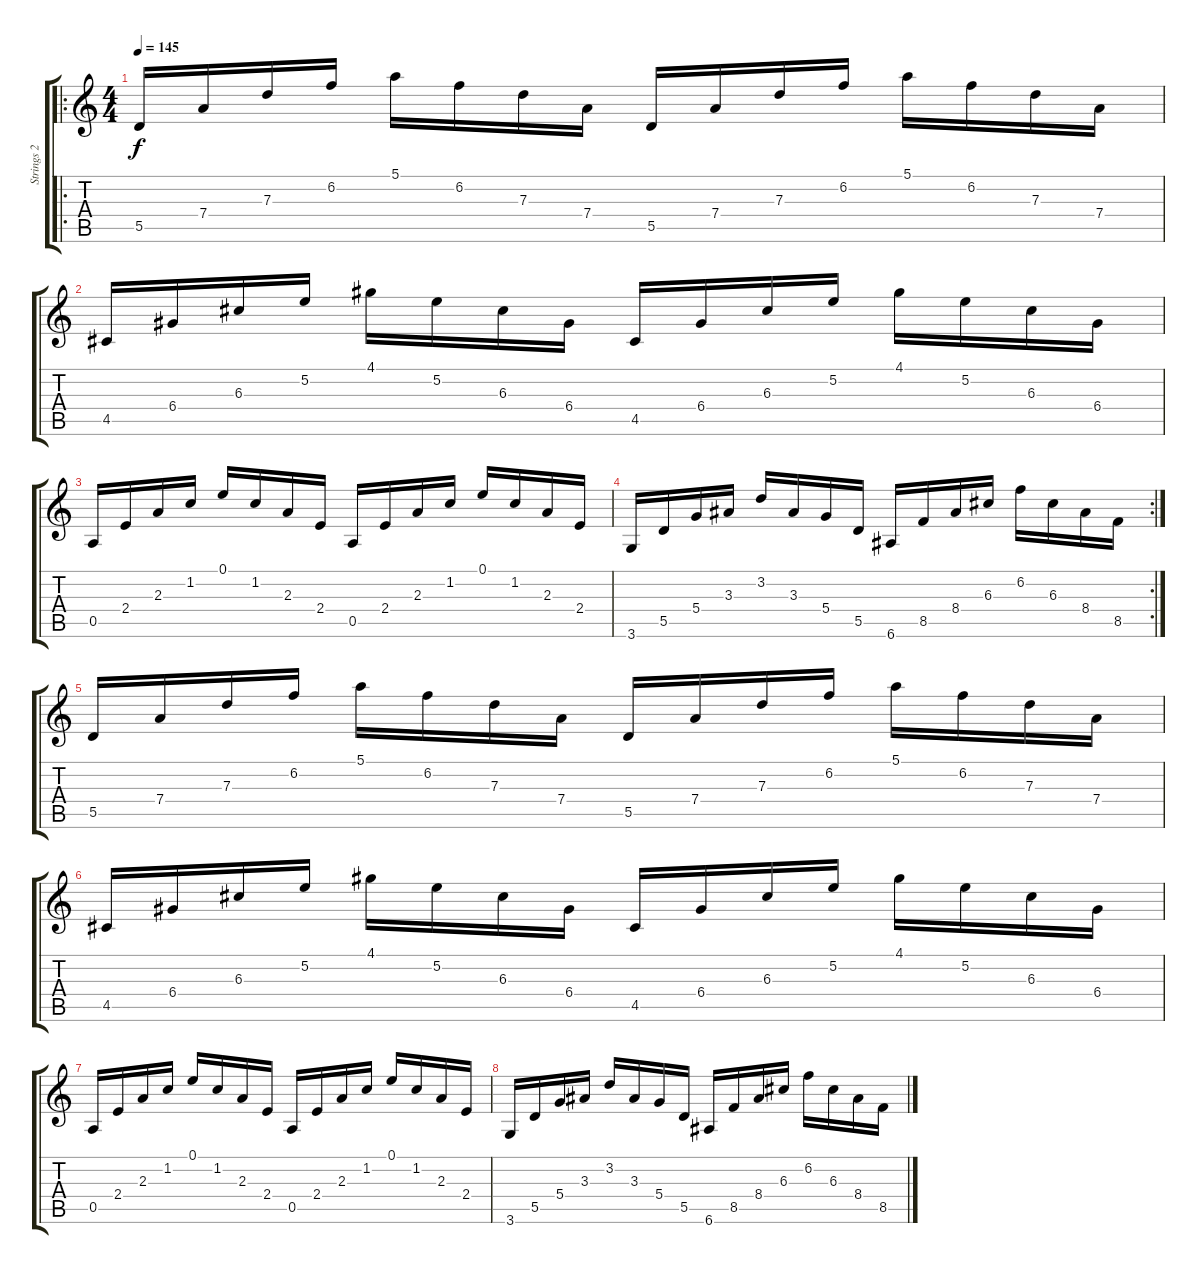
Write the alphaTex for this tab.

\track ("Strings 2" "Strings 2") {instrument stringensemble1}
\staff {score tabs}
\tuning (E5 B4 G4 D4 A3 E3) {hide}
\ro
\ts (4 4)
\tempo 145
\clef g2
\ks c
5.5.16{dy f} 7.4.16 7.3.16 6.2.16 5.1.16 6.2.16 7.3.16 7.4.16 5.5.16 7.4.16 7.3.16 6.2.16 5.1.16 6.2.16 7.3.16 7.4.16 |
4.5.16 6.4.16 6.3.16 5.2.16 4.1.16 5.2.16 6.3.16 6.4.16 4.5.16 6.4.16 6.3.16 5.2.16 4.1.16 5.2.16 6.3.16 6.4.16 |
0.5.16 2.4.16 2.3.16 1.2.16 0.1.16 1.2.16 2.3.16 2.4.16 0.5.16 2.4.16 2.3.16 1.2.16 0.1.16 1.2.16 2.3.16 2.4.16 |
\rc 2
3.6.16 5.5.16 5.4.16 3.3.16 3.2.16 3.3.16 5.4.16 5.5.16 6.6.16 8.5.16 8.4.16 6.3.16 6.2.16 6.3.16 8.4.16 8.5.16 |
5.5.16 7.4.16 7.3.16 6.2.16 5.1.16 6.2.16 7.3.16 7.4.16 5.5.16 7.4.16 7.3.16 6.2.16 5.1.16 6.2.16 7.3.16 7.4.16 |
4.5.16 6.4.16 6.3.16 5.2.16 4.1.16 5.2.16 6.3.16 6.4.16 4.5.16 6.4.16 6.3.16 5.2.16 4.1.16 5.2.16 6.3.16 6.4.16 |
0.5.16 2.4.16 2.3.16 1.2.16 0.1.16 1.2.16 2.3.16 2.4.16 0.5.16 2.4.16 2.3.16 1.2.16 0.1.16 1.2.16 2.3.16 2.4.16 |
3.6.16 5.5.16 5.4.16 3.3.16 3.2.16 3.3.16 5.4.16 5.5.16 6.6.16 8.5.16 8.4.16 6.3.16 6.2.16 6.3.16 8.4.16 8.5.16
